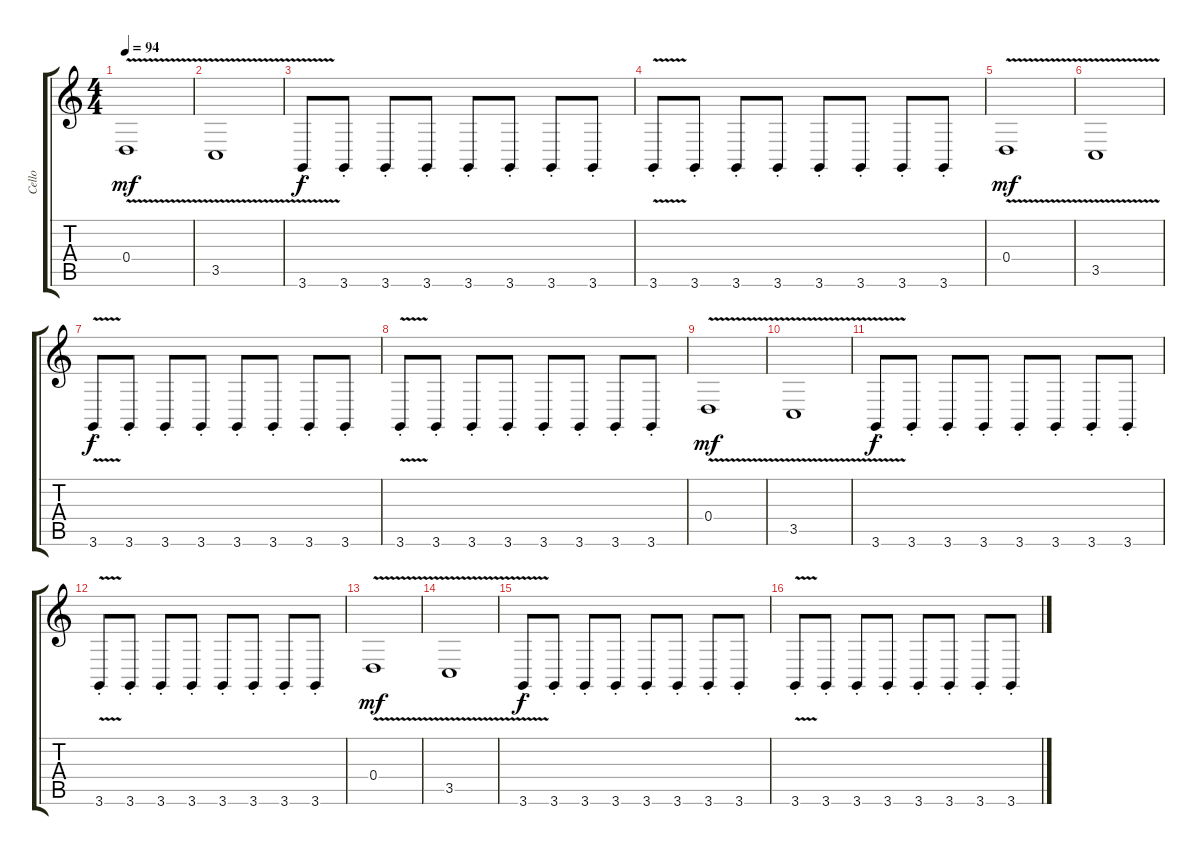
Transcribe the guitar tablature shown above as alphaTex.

\track ("Cello" "Cello") {instrument cello}
\staff {score tabs}
\tuning (E4 B3 G3 D3 A2 E2) {hide}
\ts (4 4)
\tempo 94
\clef g2
\ks c
0.4{v}.1{dy mf} |
3.5{v}.1 |
3.6{v st}.8{dy f} 3.6{st}.8 3.6{st}.8 3.6{st}.8 3.6{st}.8 3.6{st}.8 3.6{st}.8 3.6{st}.8 |
3.6{v st}.8 3.6{st}.8 3.6{st}.8 3.6{st}.8 3.6{st}.8 3.6{st}.8 3.6{st}.8 3.6{st}.8 |
0.4{v}.1{dy mf} |
3.5{v}.1 |
3.6{v st}.8{dy f} 3.6{st}.8 3.6{st}.8 3.6{st}.8 3.6{st}.8 3.6{st}.8 3.6{st}.8 3.6{st}.8 |
3.6{v st}.8 3.6{st}.8 3.6{st}.8 3.6{st}.8 3.6{st}.8 3.6{st}.8 3.6{st}.8 3.6{st}.8 |
0.4{v}.1{dy mf} |
3.5{v}.1 |
3.6{v st}.8{dy f} 3.6{st}.8 3.6{st}.8 3.6{st}.8 3.6{st}.8 3.6{st}.8 3.6{st}.8 3.6{st}.8 |
3.6{v st}.8 3.6{st}.8 3.6{st}.8 3.6{st}.8 3.6{st}.8 3.6{st}.8 3.6{st}.8 3.6{st}.8 |
0.4{v}.1{dy mf} |
3.5{v}.1 |
3.6{v st}.8{dy f} 3.6{st}.8 3.6{st}.8 3.6{st}.8 3.6{st}.8 3.6{st}.8 3.6{st}.8 3.6{st}.8 |
3.6{v st}.8 3.6{st}.8 3.6{st}.8 3.6{st}.8 3.6{st}.8 3.6{st}.8 3.6{st}.8 3.6{st}.8
